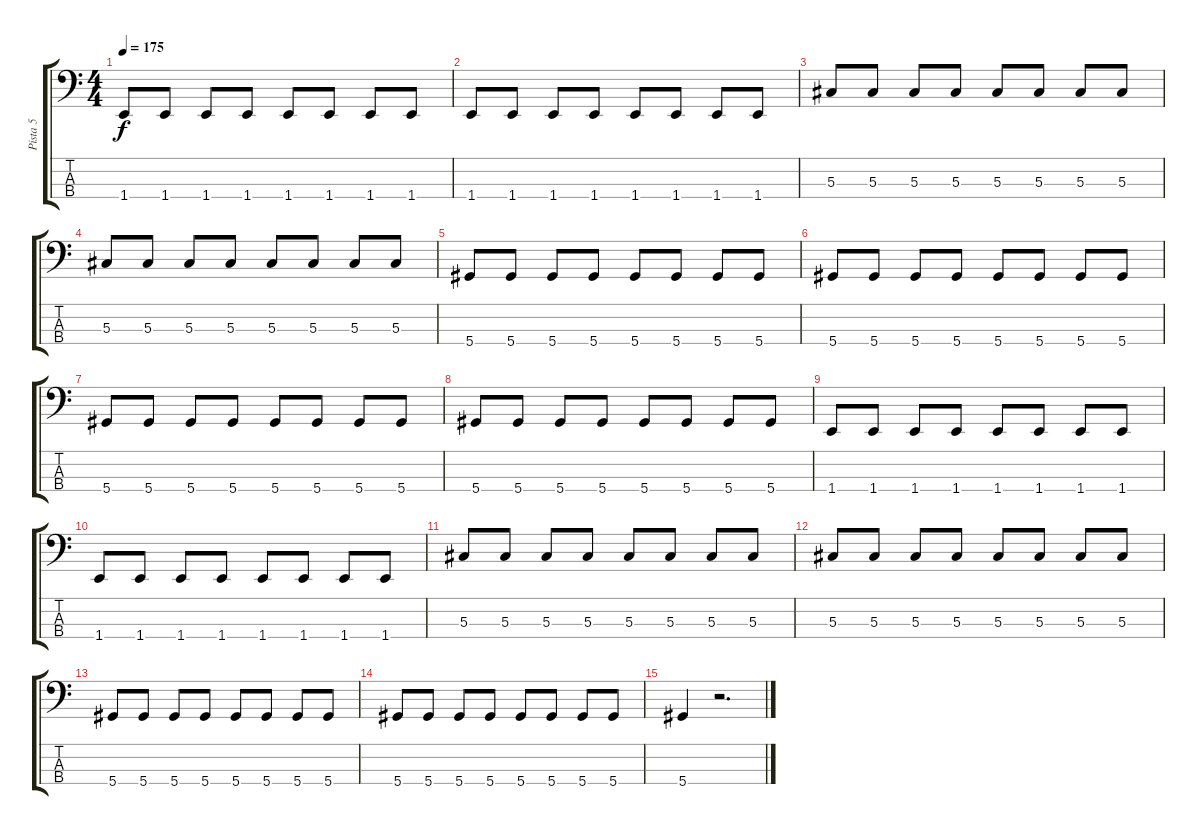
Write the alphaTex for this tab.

\track ("Pista 5" "Pista 5") {instrument electricbasspick}
\staff {score tabs}
\tuning (Gb2 Db2 Ab1 Eb1) {hide}
\ts (4 4)
\tempo 175
\clef f4
\ks c
1.4.8{dy f} 1.4.8 1.4.8 1.4.8 1.4.8 1.4.8 1.4.8 1.4.8 |
1.4.8 1.4.8 1.4.8 1.4.8 1.4.8 1.4.8 1.4.8 1.4.8 |
5.3.8 5.3.8 5.3.8 5.3.8 5.3.8 5.3.8 5.3.8 5.3.8 |
5.3.8 5.3.8 5.3.8 5.3.8 5.3.8 5.3.8 5.3.8 5.3.8 |
5.4.8 5.4.8 5.4.8 5.4.8 5.4.8 5.4.8 5.4.8 5.4.8 |
5.4.8 5.4.8 5.4.8 5.4.8 5.4.8 5.4.8 5.4.8 5.4.8 |
5.4.8 5.4.8 5.4.8 5.4.8 5.4.8 5.4.8 5.4.8 5.4.8 |
5.4.8 5.4.8 5.4.8 5.4.8 5.4.8 5.4.8 5.4.8 5.4.8 |
1.4.8 1.4.8 1.4.8 1.4.8 1.4.8 1.4.8 1.4.8 1.4.8 |
1.4.8 1.4.8 1.4.8 1.4.8 1.4.8 1.4.8 1.4.8 1.4.8 |
5.3.8 5.3.8 5.3.8 5.3.8 5.3.8 5.3.8 5.3.8 5.3.8 |
5.3.8 5.3.8 5.3.8 5.3.8 5.3.8 5.3.8 5.3.8 5.3.8 |
5.4.8 5.4.8 5.4.8 5.4.8 5.4.8 5.4.8 5.4.8 5.4.8 |
5.4.8 5.4.8 5.4.8 5.4.8 5.4.8 5.4.8 5.4.8 5.4.8 |
5.4.4 r.2{d}
